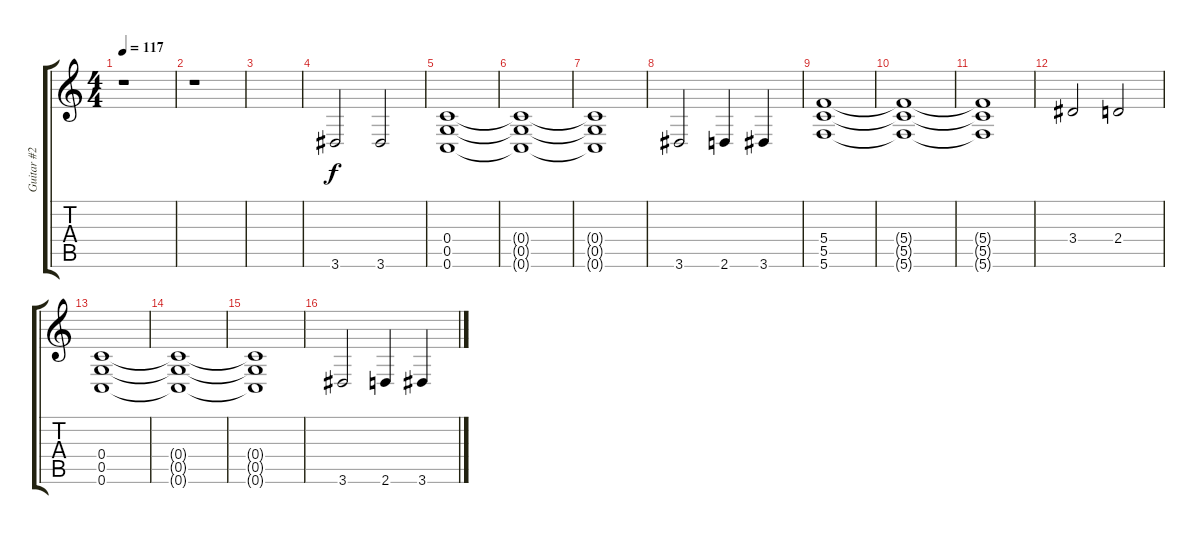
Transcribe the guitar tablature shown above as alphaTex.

\track ("Guitar #2" "Guitar #2") {instrument distortionguitar}
\staff {score tabs}
\tuning (D4 A3 F3 C3 G2 C2) {hide}
\ts (4 4)
\tempo 117
\clef g2
\ks c
r.1{dy f} |
r.1 |
|
3.6.2 3.6.2 |
(0.4 0.5 0.6).1 |
(0.4{t} 0.5{t} 0.6{t}).1 |
(0.4{t} 0.5{t} 0.6{t}).1 |
3.6.2 2.6.4 3.6.4 |
(5.4 5.5 5.6).1 |
(5.4{t} 5.5{t} 5.6{t}).1 |
(5.4{t} 5.5{t} 5.6{t}).1 |
3.4.2 2.4.2 |
(0.4 0.5 0.6).1 |
(0.4{t} 0.5{t} 0.6{t}).1 |
(0.4{t} 0.5{t} 0.6{t}).1 |
3.6.2 2.6.4 3.6.4
